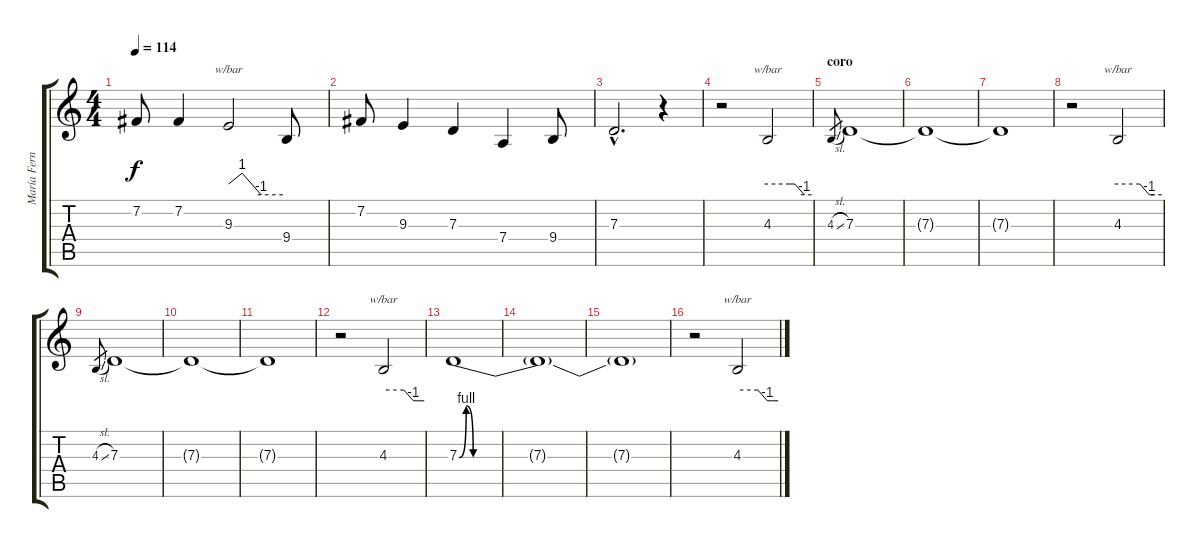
\track ("María Fernanda (voz)" "María Fern") {instrument lead3calliope}
\staff {score tabs}
\tuning (E4 B3 G3 D3 A2 E2) {hide}
\ts (4 4)
\tempo 114
\clef g2
\ks c
7.2.8{dy f} 7.2.4 9.3.2{tbe (custom default 0 0 15 4 36 -4 60 -4)} 9.4.8 |
7.2.8 9.3.4 7.3.4 7.4.4 9.4.8 |
7.3{hac}.2{d} r.4 |
r.2 4.3.2{tbe (custom default 0 0 30 0 37 0 50 -4 60 -4)} |
\section ("" "coro")
4.3{sl}.8{gr} 7.3.1 |
7.3{t}.1 |
7.3{t}.1 |
r.2 4.3.2{tbe (custom default 0 0 30 0 43 -4 50 -4 60 -4)} |
4.3{sl}.8{gr} 7.3.1 |
7.3{t}.1 |
7.3{t}.1 |
r.2 4.3.2{tbe (custom default 0 0 30 0 44 -4 50 -4 60 -4)} |
7.3{be (custom 0 0 2 4 4 0 45 0 60 0)}.1 |
7.3{t}.1 |
7.3{t}.1 |
r.2 4.3.2{tbe (custom default 0 0 30 0 44 -4 50 -4 60 -4)}
